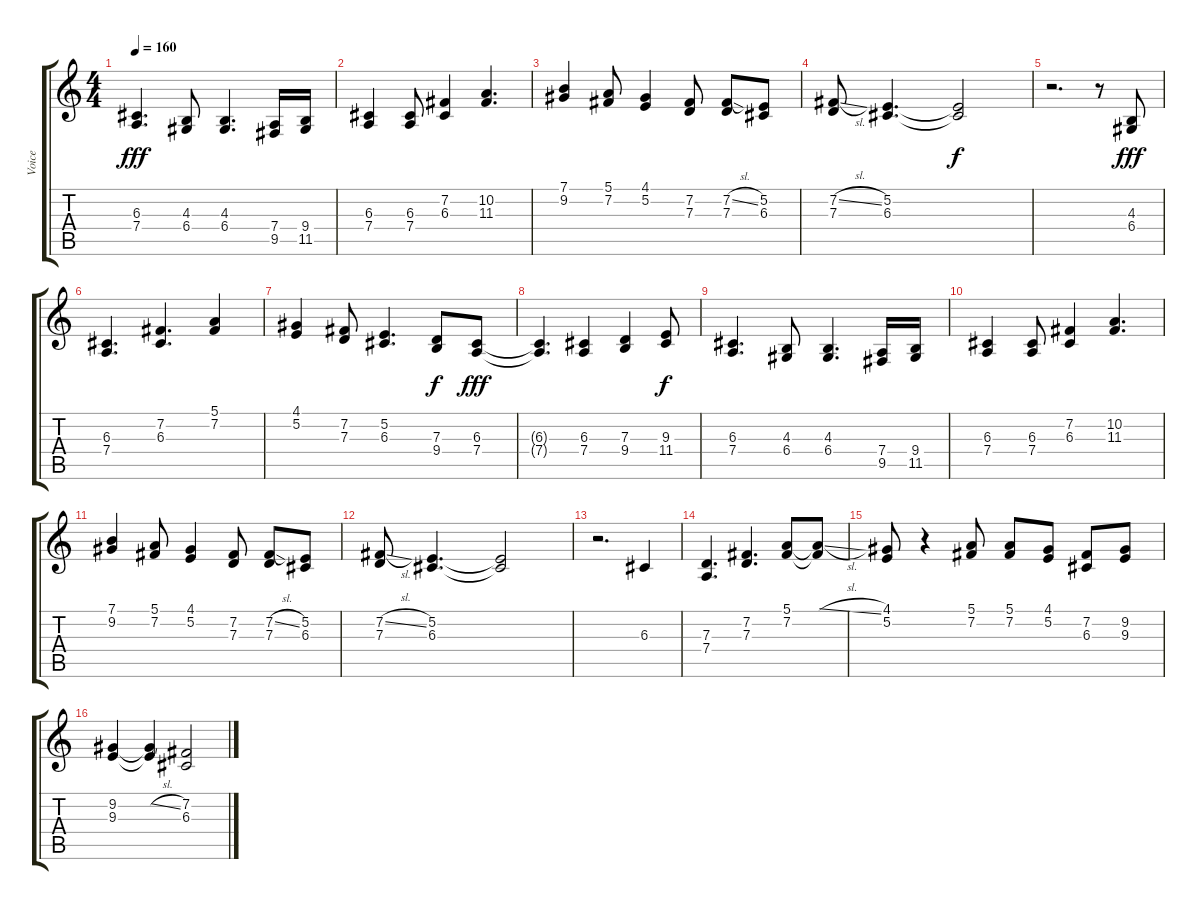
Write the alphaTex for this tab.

\track ("Voice" "Voice") {instrument lead2sawtooth}
\staff {score tabs}
\tuning (E4 B3 G3 D3 A2 E2) {hide}
\ts (4 4)
\tempo 160
\clef g2
\ks c
(6.3 7.4).4{d dy fff} (4.3 6.4).8 (4.3 6.4).4{d} (7.4 9.5).16 (9.4 11.5).16 |
(6.3 7.4).4 (6.3 7.4).8 (7.2 6.3).4 (10.2 11.3).4{d} |
(7.1 9.2).4 (5.1 7.2).8 (4.1 5.2).4 (7.2 7.3).8 (7.2{sl} 7.3).8 (5.2 6.3).8 |
(7.2{sl} 7.3).8 (5.2 6.3).4{d} (5.2{t} 6.3{t}).2{dy f} |
r.2{d} r.8 (4.3 6.4).8{dy fff} |
(6.3 7.4).4{d} (7.2 6.3).4{d} (5.1 7.2).4 |
(4.1 5.2).4 (7.2 7.3).8 (5.2 6.3).4{d} (7.3 9.4).8{dy f} (6.3 7.4).8{dy fff} |
(6.3{t} 7.4{t}).4{d} (6.3 7.4).4 (7.3 9.4).4 (9.3 11.4).8{dy f} |
(6.3 7.4).4{d} (4.3 6.4).8 (4.3 6.4).4{d} (7.4 9.5).16 (9.4 11.5).16 |
(6.3 7.4).4 (6.3 7.4).8 (7.2 6.3).4 (10.2 11.3).4{d} |
(7.1 9.2).4 (5.1 7.2).8 (4.1 5.2).4 (7.2 7.3).8 (7.2{sl} 7.3).8 (5.2 6.3).8 |
(7.2{sl} 7.3).8 (5.2 6.3).4{d} (5.2{t} 6.3{t}).2 |
r.2{d} 6.3.4 |
(7.3 7.4).4{d} (7.2 7.3).4{d} (5.1 7.2).8 (5.1{sl t} 7.2{t}).8 |
(4.1 5.2).8 r.4 (5.1 7.2).8 (5.1 7.2).8 (4.1 5.2).8 (7.2 6.3).8 (9.2 9.3).8 |
(9.2 9.3).4 (9.2{sl t} 9.3{t}).4 (7.2 6.3).2
